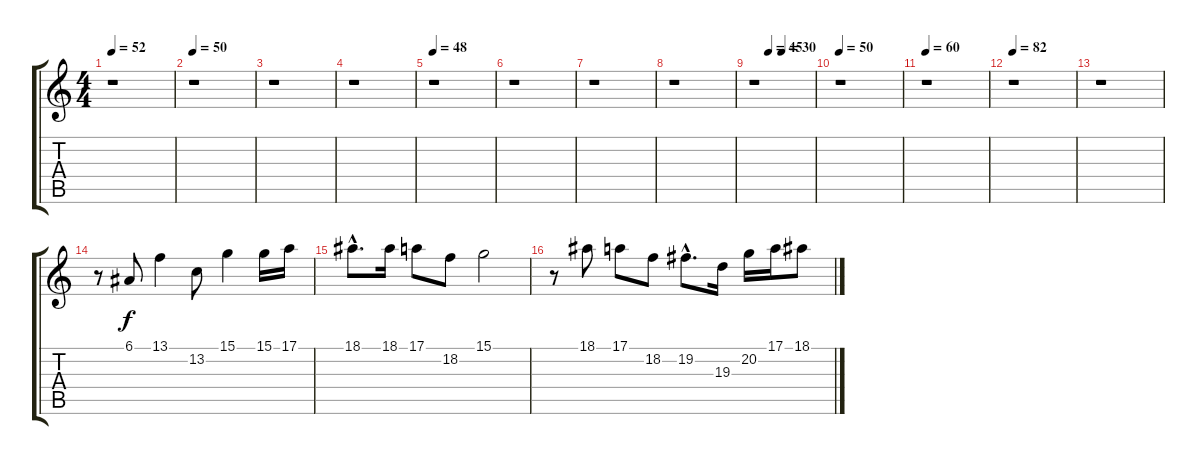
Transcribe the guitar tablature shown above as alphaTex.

\track "" {instrument clarinet}
\staff {score tabs}
\tuning (E4 B3 G3 D3 A2 E2) {hide}
\ts (4 4)
\tempo 52
\clef g2
\ks c
r.1{dy f} |
\tempo 50
r.1 |
r.1 |
r.1 |
\tempo 48
r.1 |
r.1 |
r.1 |
r.1 |
\tempo (45 0.25)
\tempo (30 0.46875)
r.1 |
\tempo 50
r.1 |
\tempo 60
r.1 |
\tempo 82
r.1 |
r.1 |
r.8 6.1.8 13.1.4 13.2.8 15.1.4 15.1.16 17.1.16 |
18.1{hac}.8{d} 18.1.16 17.1.8 18.2.8 15.1.2 |
r.8 18.1.8 17.1.8 18.2.8 19.2{hac}.8{d} 19.3.16 20.2.16 17.1.16 18.1.8
